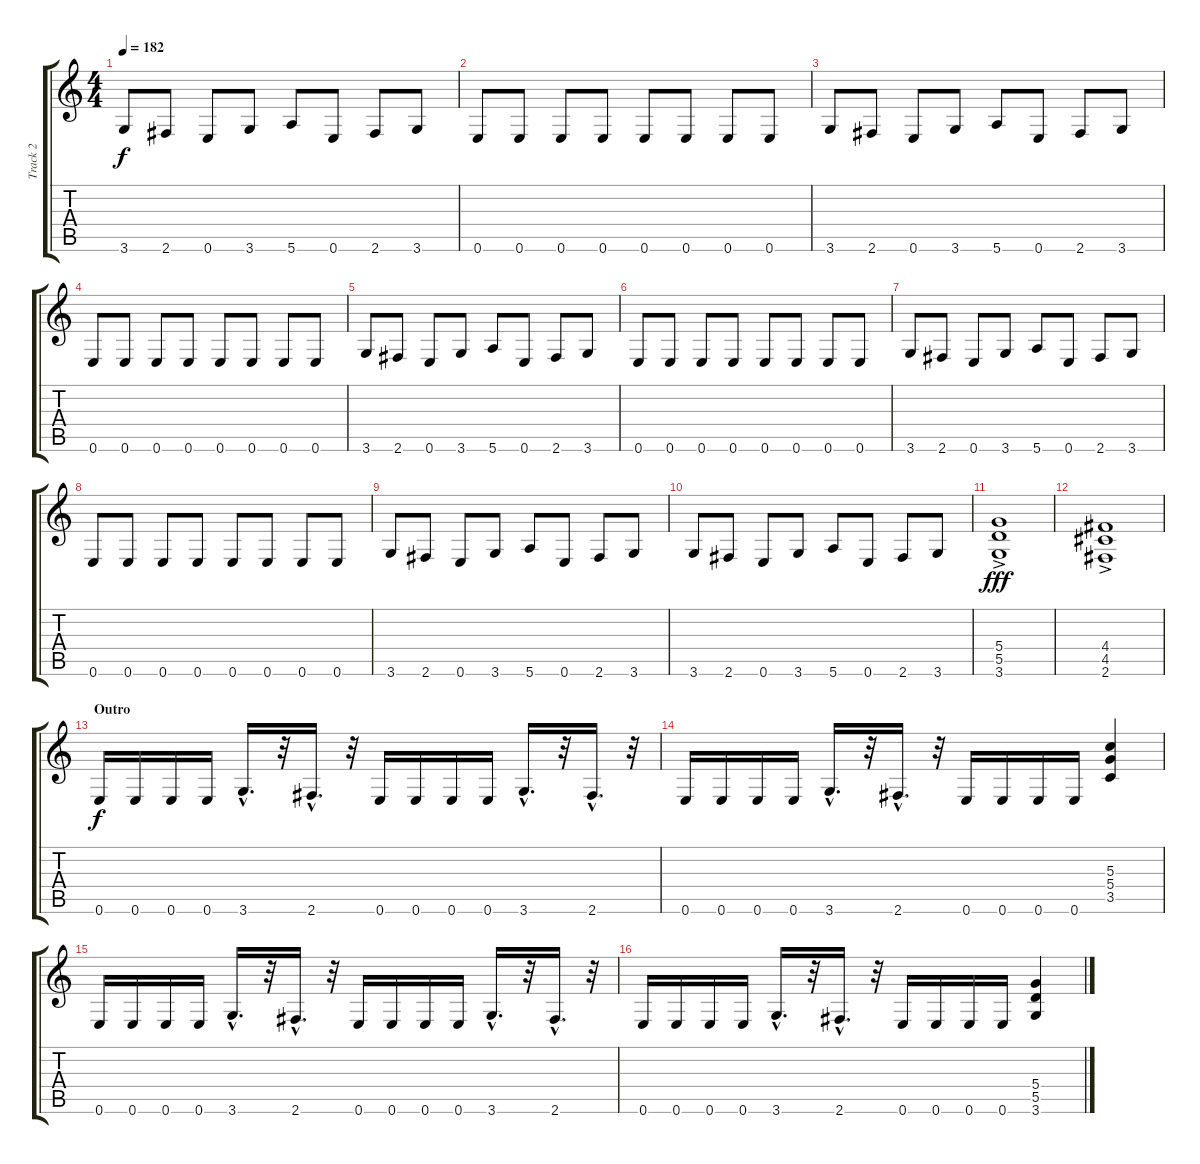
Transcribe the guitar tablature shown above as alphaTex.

\track ("Track 2" "Track 2") {instrument distortionguitar}
\staff {score tabs}
\tuning (E4 B3 G3 D3 A2 E2) {hide}
\ts (4 4)
\tempo 182
\clef g2
\ks c
3.6.8{dy f} 2.6.8 0.6.8 3.6.8 5.6.8 0.6.8 2.6.8 3.6.8 |
0.6.8 0.6.8 0.6.8 0.6.8 0.6.8 0.6.8 0.6.8 0.6.8 |
3.6.8 2.6.8 0.6.8 3.6.8 5.6.8 0.6.8 2.6.8 3.6.8 |
0.6.8 0.6.8 0.6.8 0.6.8 0.6.8 0.6.8 0.6.8 0.6.8 |
3.6.8 2.6.8 0.6.8 3.6.8 5.6.8 0.6.8 2.6.8 3.6.8 |
0.6.8 0.6.8 0.6.8 0.6.8 0.6.8 0.6.8 0.6.8 0.6.8 |
3.6.8 2.6.8 0.6.8 3.6.8 5.6.8 0.6.8 2.6.8 3.6.8 |
0.6.8 0.6.8 0.6.8 0.6.8 0.6.8 0.6.8 0.6.8 0.6.8 |
3.6.8 2.6.8 0.6.8 3.6.8 5.6.8 0.6.8 2.6.8 3.6.8 |
3.6.8 2.6.8 0.6.8 3.6.8 5.6.8 0.6.8 2.6.8 3.6.8 |
(5.4{ac} 5.5{ac} 3.6{ac}).1{dy fff} |
(4.4{ac} 4.5{ac} 2.6{ac}).1 |
\section ("" "Outro")
0.6.16{dy f} 0.6.16 0.6.16 0.6.16 3.6{hac}.16{d} r.32 2.6{hac}.16{d} r.32 0.6.16 0.6.16 0.6.16 0.6.16 3.6{hac}.16{d} r.32 2.6{hac}.16{d} r.32 |
0.6.16 0.6.16 0.6.16 0.6.16 3.6{hac}.16{d} r.32 2.6{hac}.16{d} r.32 0.6.16 0.6.16 0.6.16 0.6.16 (5.3 5.4 3.5).4 |
0.6.16 0.6.16 0.6.16 0.6.16 3.6{hac}.16{d} r.32 2.6{hac}.16{d} r.32 0.6.16 0.6.16 0.6.16 0.6.16 3.6{hac}.16{d} r.32 2.6{hac}.16{d} r.32 |
0.6.16 0.6.16 0.6.16 0.6.16 3.6{hac}.16{d} r.32 2.6{hac}.16{d} r.32 0.6.16 0.6.16 0.6.16 0.6.16 (5.4 5.5 3.6).4
